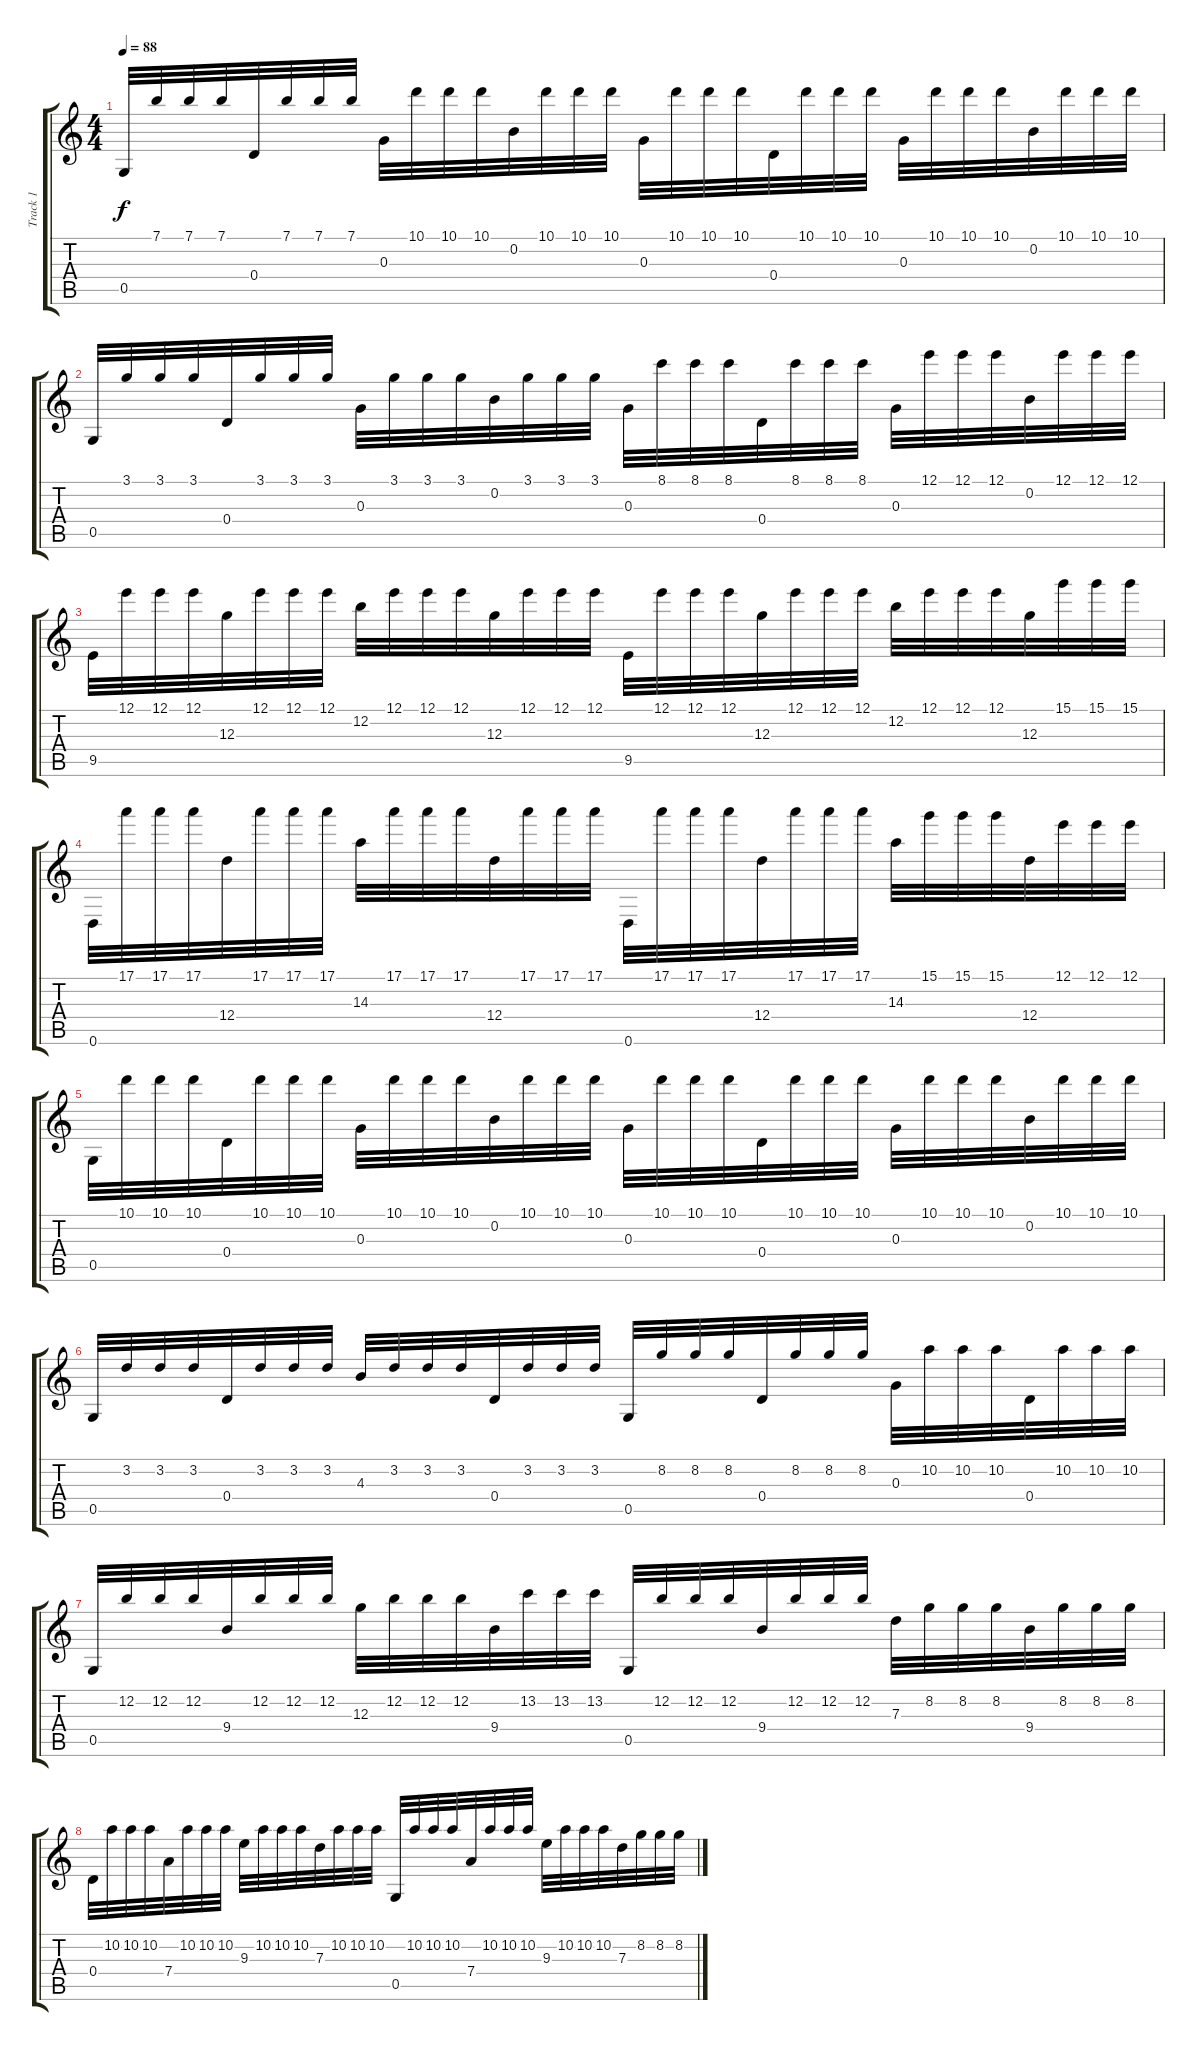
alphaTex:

\track ("Track 1" "Track 1") {instrument acousticguitarsteel}
\staff {score tabs}
\tuning (E4 B3 G3 D3 G2 D2) {hide}
\ts (4 4)
\tempo 88
\clef g2
\ks c
0.5.32{dy f} 7.1.32 7.1.32 7.1.32 0.4.32 7.1.32 7.1.32 7.1.32 0.3.32 10.1.32 10.1.32 10.1.32 0.2.32 10.1.32 10.1.32 10.1.32 0.3.32 10.1.32 10.1.32 10.1.32 0.4.32 10.1.32 10.1.32 10.1.32 0.3.32 10.1.32 10.1.32 10.1.32 0.2.32 10.1.32 10.1.32 10.1.32 |
0.5.32 3.1.32 3.1.32 3.1.32 0.4.32 3.1.32 3.1.32 3.1.32 0.3.32 3.1.32 3.1.32 3.1.32 0.2.32 3.1.32 3.1.32 3.1.32 0.3.32 8.1.32 8.1.32 8.1.32 0.4.32 8.1.32 8.1.32 8.1.32 0.3.32 12.1.32 12.1.32 12.1.32 0.2.32 12.1.32 12.1.32 12.1.32 |
9.5.32 12.1.32 12.1.32 12.1.32 12.3.32 12.1.32 12.1.32 12.1.32 12.2.32 12.1.32 12.1.32 12.1.32 12.3.32 12.1.32 12.1.32 12.1.32 9.5.32 12.1.32 12.1.32 12.1.32 12.3.32 12.1.32 12.1.32 12.1.32 12.2.32 12.1.32 12.1.32 12.1.32 12.3.32 15.1.32 15.1.32 15.1.32 |
0.6.32 17.1.32 17.1.32 17.1.32 12.4.32 17.1.32 17.1.32 17.1.32 14.3.32 17.1.32 17.1.32 17.1.32 12.4.32 17.1.32 17.1.32 17.1.32 0.6.32 17.1.32 17.1.32 17.1.32 12.4.32 17.1.32 17.1.32 17.1.32 14.3.32 15.1.32 15.1.32 15.1.32 12.4.32 12.1.32 12.1.32 12.1.32 |
0.5.32 10.1.32 10.1.32 10.1.32 0.4.32 10.1.32 10.1.32 10.1.32 0.3.32 10.1.32 10.1.32 10.1.32 0.2.32 10.1.32 10.1.32 10.1.32 0.3.32 10.1.32 10.1.32 10.1.32 0.4.32 10.1.32 10.1.32 10.1.32 0.3.32 10.1.32 10.1.32 10.1.32 0.2.32 10.1.32 10.1.32 10.1.32 |
0.5.32 3.2.32 3.2.32 3.2.32 0.4.32 3.2.32 3.2.32 3.2.32 4.3.32 3.2.32 3.2.32 3.2.32 0.4.32 3.2.32 3.2.32 3.2.32 0.5.32 8.2.32 8.2.32 8.2.32 0.4.32 8.2.32 8.2.32 8.2.32 0.3.32 10.2.32 10.2.32 10.2.32 0.4.32 10.2.32 10.2.32 10.2.32 |
0.5.32 12.2.32 12.2.32 12.2.32 9.4.32 12.2.32 12.2.32 12.2.32 12.3.32 12.2.32 12.2.32 12.2.32 9.4.32 13.2.32 13.2.32 13.2.32 0.5.32 12.2.32 12.2.32 12.2.32 9.4.32 12.2.32 12.2.32 12.2.32 7.3.32 8.2.32 8.2.32 8.2.32 9.4.32 8.2.32 8.2.32 8.2.32 |
0.4.32 10.2.32 10.2.32 10.2.32 7.4.32 10.2.32 10.2.32 10.2.32 9.3.32 10.2.32 10.2.32 10.2.32 7.3.32 10.2.32 10.2.32 10.2.32 0.5.32 10.2.32 10.2.32 10.2.32 7.4.32 10.2.32 10.2.32 10.2.32 9.3.32 10.2.32 10.2.32 10.2.32 7.3.32 8.2.32 8.2.32 8.2.32
